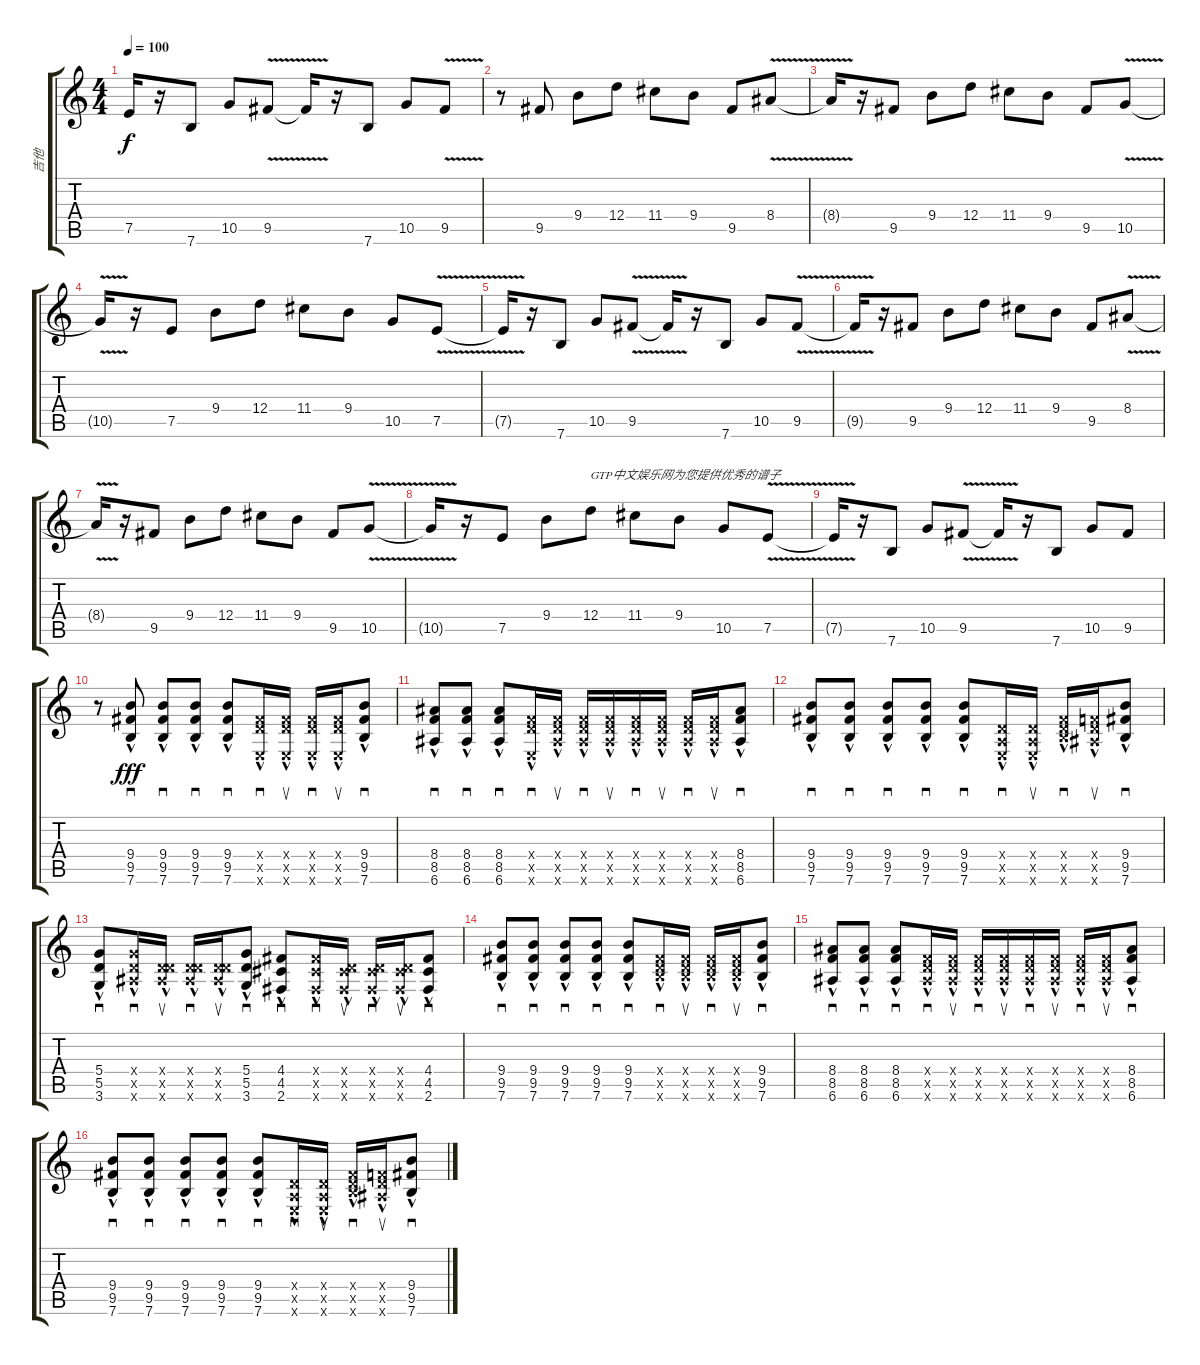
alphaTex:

\track ("吉他" "吉他") {instrument overdrivenguitar}
\staff {score tabs}
\tuning (E4 B3 G3 D3 A2 E2) {hide}
\ts (4 4)
\tempo 100
\clef g2
\ks c
7.5{t}.16{dy f} r.16 7.6.8 10.5.8 9.5{v}.8 9.5{t}.16 r.16 7.6.8 10.5.8 9.5{v}.8 |
r.8{instrument overdrivenguitar} 9.5.8 9.4.8 12.4.8 11.4.8 9.4.8 9.5.8 8.4{v}.8 |
8.4{t}.16 r.16 9.5.8 9.4.8 12.4.8 11.4.8 9.4.8 9.5.8 10.5{v}.8 |
10.5{t}.16 r.16 7.5.8 9.4.8 12.4.8 11.4.8 9.4.8 10.5.8 7.5{v}.8 |
7.5{t}.16 r.16 7.6.8 10.5.8 9.5{v}.8 9.5{t}.16 r.16 7.6.8 10.5.8 9.5{v}.8 |
9.5{t}.16 r.16 9.5.8 9.4.8 12.4.8 11.4.8 9.4.8 9.5.8 8.4{v}.8 |
8.4{t}.16 r.16 9.5.8 9.4.8 12.4.8 11.4.8 9.4.8 9.5.8 10.5{v}.8 |
10.5{t}.16 r.16 7.5.8 9.4.8 12.4.8{txt "GTP中文娱乐网为您提供优秀的谱子"} 11.4.8 9.4.8 10.5.8 7.5{v}.8 |
7.5{t}.16 r.16 7.6.8 10.5.8 9.5{v}.8 9.5{t}.16 r.16 7.6.8 10.5.8 9.5.8 |
r.8 (9.4{hac} 9.5{hac} 7.6{hac}).8{sd dy fff} (9.4{hac} 9.5{hac} 7.6{hac}).8{sd} (9.4{hac} 9.5{hac} 7.6{hac}).8{sd} (9.4{hac} 9.5{hac} 7.6{hac}).8{sd} (0.4{hac x} 9.5{hac x} 0.6{hac x}).16{sd} (0.4{hac x} 9.5{hac x} 0.6{hac x}).16{su} (0.4{hac x} 9.5{hac x} 0.6{hac x}).16{sd} (0.4{hac x} 9.5{hac x} 0.6{hac x}).16{su} (9.4{hac} 9.5{hac} 7.6{hac}).8{sd} |
(8.4{hac} 8.5{hac} 6.6{hac}).8{sd} (8.4{hac} 8.5{hac} 6.6{hac}).8{sd} (8.4{hac} 8.5{hac} 6.6{hac}).8{sd} (0.4{hac x} 8.5{hac x} 0.6{hac x}).16{sd} (0.4{hac x} 8.5{hac x} 6.6{hac x}).16{su} (0.4{hac x} 8.5{hac x} 6.6{hac x}).16{sd} (0.4{hac x} 8.5{hac x} 6.6{hac x}).16{su} (0.4{hac x} 8.5{hac x} 6.6{hac x}).16{sd} (0.4{hac x} 8.5{hac x} 6.6{hac x}).16{su} (0.4{hac x} 8.5{hac x} 6.6{hac x}).16{sd} (0.4{hac x} 8.5{hac x} 6.6{hac x}).16{su} (8.4{hac} 8.5{hac} 6.6{hac}).8{sd} |
(9.4{hac} 9.5{hac} 7.6{hac}).8{sd} (9.4{hac} 9.5{hac} 7.6{hac}).8{sd} (9.4{hac} 9.5{hac} 7.6{hac}).8{sd} (9.4{hac} 9.5{hac} 7.6{hac}).8{sd} (9.4{hac} 9.5{hac} 7.6{hac}).8{sd} (0.4{hac x} 0.5{hac x} 0.6{hac x}).16{sd} (0.4{hac x} 0.5{hac x} 0.6{hac x}).16{su} (0.4{hac x} 9.5{hac x} 7.6{hac x}).16{sd} (0.4{hac x} 8.5{hac x} 6.6{hac x}).16{su} (9.4{hac} 9.5{hac} 7.6{hac}).8{sd} |
(5.4{hac} 5.5{hac} 3.6{hac}).8{sd} (5.4{hac x} 5.5{hac x} 6.6{hac x}).16{sd} (0.4{hac x} 5.5{hac x} 6.6{hac x}).16{su} (0.4{hac x} 5.5{hac x} 6.6{hac x}).16{sd} (0.4{hac x} 5.5{hac x} 6.6{hac x}).16{su} (5.4{hac} 5.5{hac} 3.6{hac}).8{sd} (4.4{hac} 4.5{hac} 2.6{hac}).8{sd} (4.4{hac x} 4.5{hac x} 2.6{hac x}).16{sd} (0.4{hac x} 4.5{hac x} 2.6{hac x}).16{su} (0.4{hac x} 4.5{hac x} 2.6{hac x}).16{sd} (0.4{hac x} 4.5{hac x} 2.6{hac x}).16{su} (4.4{hac} 4.5{hac} 2.6{hac}).8{sd} |
(9.4{hac} 9.5{hac} 7.6{hac}).8{sd} (9.4{hac} 9.5{hac} 7.6{hac}).8{sd} (9.4{hac} 9.5{hac} 7.6{hac}).8{sd} (9.4{hac} 9.5{hac} 7.6{hac}).8{sd} (9.4{hac} 9.5{hac} 7.6{hac}).8{sd} (0.4{hac x} 9.5{hac x} 7.6{hac x}).16{sd} (0.4{hac x} 9.5{hac x} 7.6{hac x}).16{su} (0.4{hac x} 9.5{hac x} 7.6{hac x}).16{sd} (0.4{hac x} 9.5{hac x} 7.6{hac x}).16{su} (9.4{hac} 9.5{hac} 7.6{hac}).8{sd} |
(8.4{hac} 8.5{hac} 6.6{hac}).8{sd} (8.4{hac} 8.5{hac} 6.6{hac}).8{sd} (8.4{hac} 8.5{hac} 6.6{hac}).8{sd} (0.4{hac x} 8.5{hac x} 6.6{hac x}).16{sd} (0.4{hac x} 8.5{hac x} 6.6{hac x}).16{su} (0.4{hac x} 8.5{hac x} 6.6{hac x}).16{sd} (0.4{hac x} 8.5{hac x} 6.6{hac x}).16{su} (0.4{hac x} 8.5{hac x} 6.6{hac x}).16{sd} (0.4{hac x} 8.5{hac x} 6.6{hac x}).16{su} (0.4{hac x} 8.5{hac x} 6.6{hac x}).16{sd} (0.4{hac x} 8.5{hac x} 6.6{hac x}).16{su} (8.4{hac} 8.5{hac} 6.6{hac}).8{sd} |
(9.4{hac} 9.5{hac} 7.6{hac}).8{sd} (9.4{hac} 9.5{hac} 7.6{hac}).8{sd} (9.4{hac} 9.5{hac} 7.6{hac}).8{sd} (9.4{hac} 9.5{hac} 7.6{hac}).8{sd} (9.4{hac} 9.5{hac} 7.6{hac}).8{sd} (0.4{hac x} 0.5{hac x} 0.6{hac x}).16{sd} (0.4{hac x} 0.5{hac x} 0.6{hac x}).16{su} (0.4{hac x} 9.5{hac x} 7.6{hac x}).16{sd} (0.4{hac x} 8.5{hac x} 6.6{hac x}).16{su} (9.4{hac} 9.5{hac} 7.6{hac}).8{sd}
